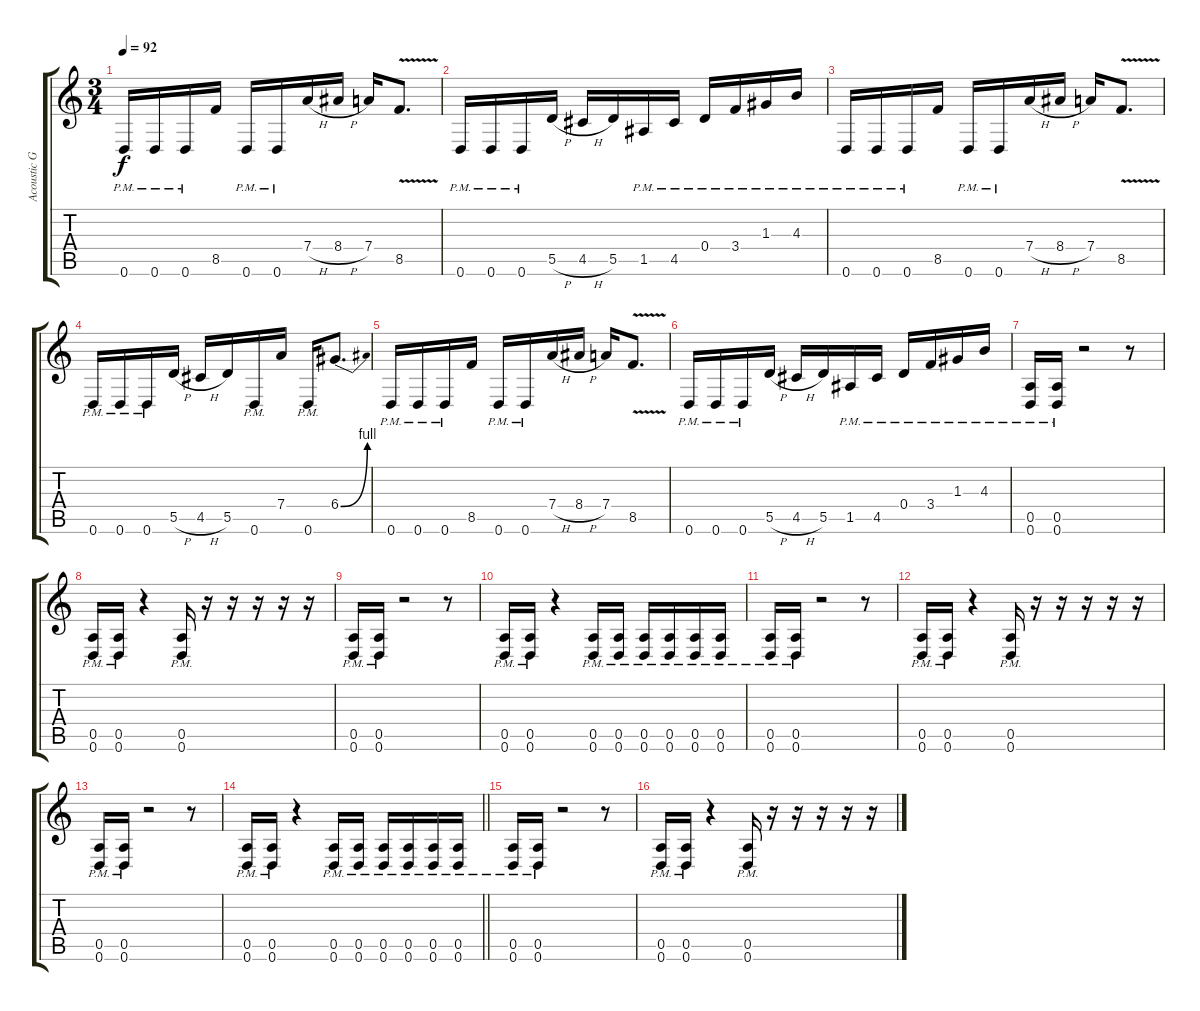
\track ("Acoustic Guitar 2" "Acoustic G") {instrument acousticguitarsteel}
\staff {score tabs}
\tuning (E4 B3 G3 D3 A2 D2) {hide}
\ts (3 4)
\tempo 92
\clef g2
\ks c
0.6{pm}.16{dy f} 0.6{pm}.16 0.6{pm}.16 8.5.16 0.6{pm}.16 0.6{pm}.16 7.4{h}.16 8.4{h}.16 7.4.16 8.5{v}.8{d} |
0.6{pm}.16 0.6{pm}.16 0.6{pm}.16 5.5{h}.16 4.5{h}.16 5.5.16 1.5{pm}.16 4.5{pm}.16 0.4{pm}.16 3.4{pm}.16 1.3{pm}.16 4.3{pm}.16 |
0.6{pm}.16 0.6{pm}.16 0.6{pm}.16 8.5.16 0.6{pm}.16 0.6{pm}.16 7.4{h}.16 8.4{h}.16 7.4.16 8.5{v}.8{d} |
0.6{pm}.16 0.6{pm}.16 0.6{pm}.16 5.5{h}.16 4.5{h}.16 5.5.16 0.6{pm}.16 7.4.16 0.6{pm}.16 6.4{be (bend 0 0 60 4)}.8{d} |
0.6{pm}.16 0.6{pm}.16 0.6{pm}.16 8.5.16 0.6{pm}.16 0.6{pm}.16 7.4{h}.16 8.4{h}.16 7.4.16 8.5{v}.8{d} |
0.6{pm}.16 0.6{pm}.16 0.6{pm}.16 5.5{h}.16 4.5{h}.16 5.5.16 1.5{pm}.16 4.5{pm}.16 0.4{pm}.16 3.4{pm}.16 1.3{pm}.16 4.3{pm}.16 |
(0.5{pm} 0.6{pm}).16 (0.5{pm} 0.6{pm}).16 r.2 r.8 |
(0.5{pm} 0.6{pm}).16 (0.5{pm} 0.6{pm}).16 r.4 (0.5{pm} 0.6{pm}).16 r.16 r.16 r.16 r.16 r.16 |
(0.5{pm} 0.6{pm}).16 (0.5{pm} 0.6{pm}).16 r.2 r.8 |
(0.5{pm} 0.6{pm}).16 (0.5{pm} 0.6{pm}).16 r.4 (0.5{pm} 0.6{pm}).16 (0.5{pm} 0.6{pm}).16 (0.5{pm} 0.6{pm}).16 (0.5{pm} 0.6{pm}).16 (0.5{pm} 0.6{pm}).16 (0.5{pm} 0.6{pm}).16 |
(0.5{pm} 0.6{pm}).16 (0.5{pm} 0.6{pm}).16 r.2 r.8 |
(0.5{pm} 0.6{pm}).16 (0.5{pm} 0.6{pm}).16 r.4 (0.5{pm} 0.6{pm}).16 r.16 r.16 r.16 r.16 r.16 |
(0.5{pm} 0.6{pm}).16 (0.5{pm} 0.6{pm}).16 r.2 r.8 |
\barLineRight lightlight
(0.5{pm} 0.6{pm}).16 (0.5{pm} 0.6{pm}).16 r.4 (0.5{pm} 0.6{pm}).16 (0.5{pm} 0.6{pm}).16 (0.5{pm} 0.6{pm}).16 (0.5{pm} 0.6{pm}).16 (0.5{pm} 0.6{pm}).16 (0.5{pm} 0.6{pm}).16 |
(0.5{pm} 0.6{pm}).16 (0.5{pm} 0.6{pm}).16 r.2 r.8 |
(0.5{pm} 0.6{pm}).16 (0.5{pm} 0.6{pm}).16 r.4 (0.5{pm} 0.6{pm}).16 r.16 r.16 r.16 r.16 r.16
